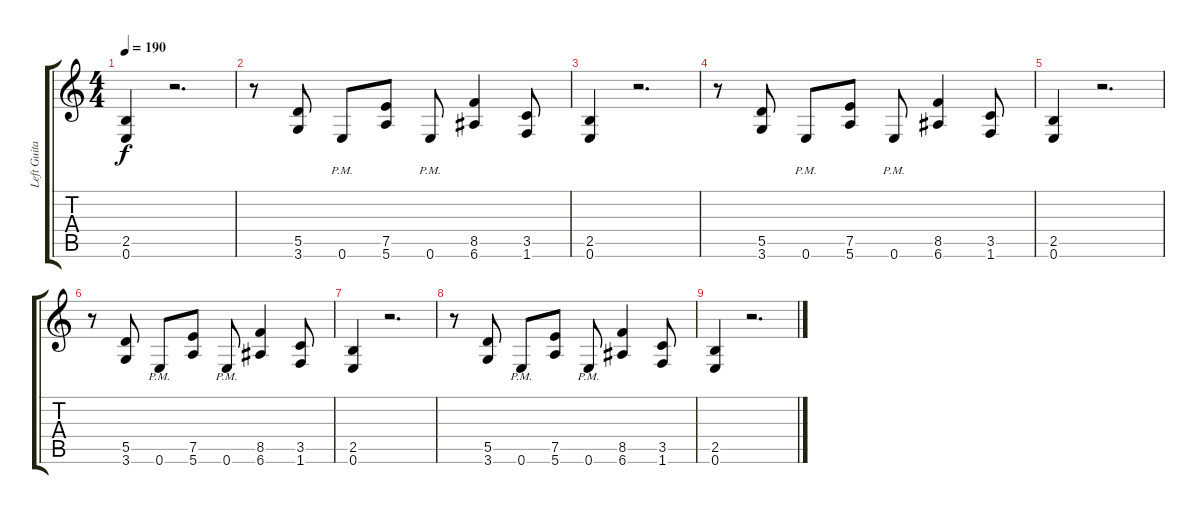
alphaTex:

\track ("Left Guitar" "Left Guita") {instrument distortionguitar}
\staff {score tabs}
\tuning (E4 B3 G3 D3 A2 E2) {hide}
\ts (4 4)
\tempo 190
\clef g2
\ks c
(2.5 0.6).4{dy f} r.2{d} |
r.8 (5.5 3.6).8 0.6{pm}.8 (7.5 5.6).8 0.6{pm}.8 (8.5 6.6).4 (3.5 1.6).8 |
(2.5 0.6).4 r.2{d} |
r.8 (5.5 3.6).8 0.6{pm}.8 (7.5 5.6).8 0.6{pm}.8 (8.5 6.6).4 (3.5 1.6).8 |
(2.5 0.6).4 r.2{d} |
r.8 (5.5 3.6).8 0.6{pm}.8 (7.5 5.6).8 0.6{pm}.8 (8.5 6.6).4 (3.5 1.6).8 |
(2.5 0.6).4 r.2{d} |
r.8 (5.5 3.6).8 0.6{pm}.8 (7.5 5.6).8 0.6{pm}.8 (8.5 6.6).4 (3.5 1.6).8 |
(2.5 0.6).4 r.2{d}
